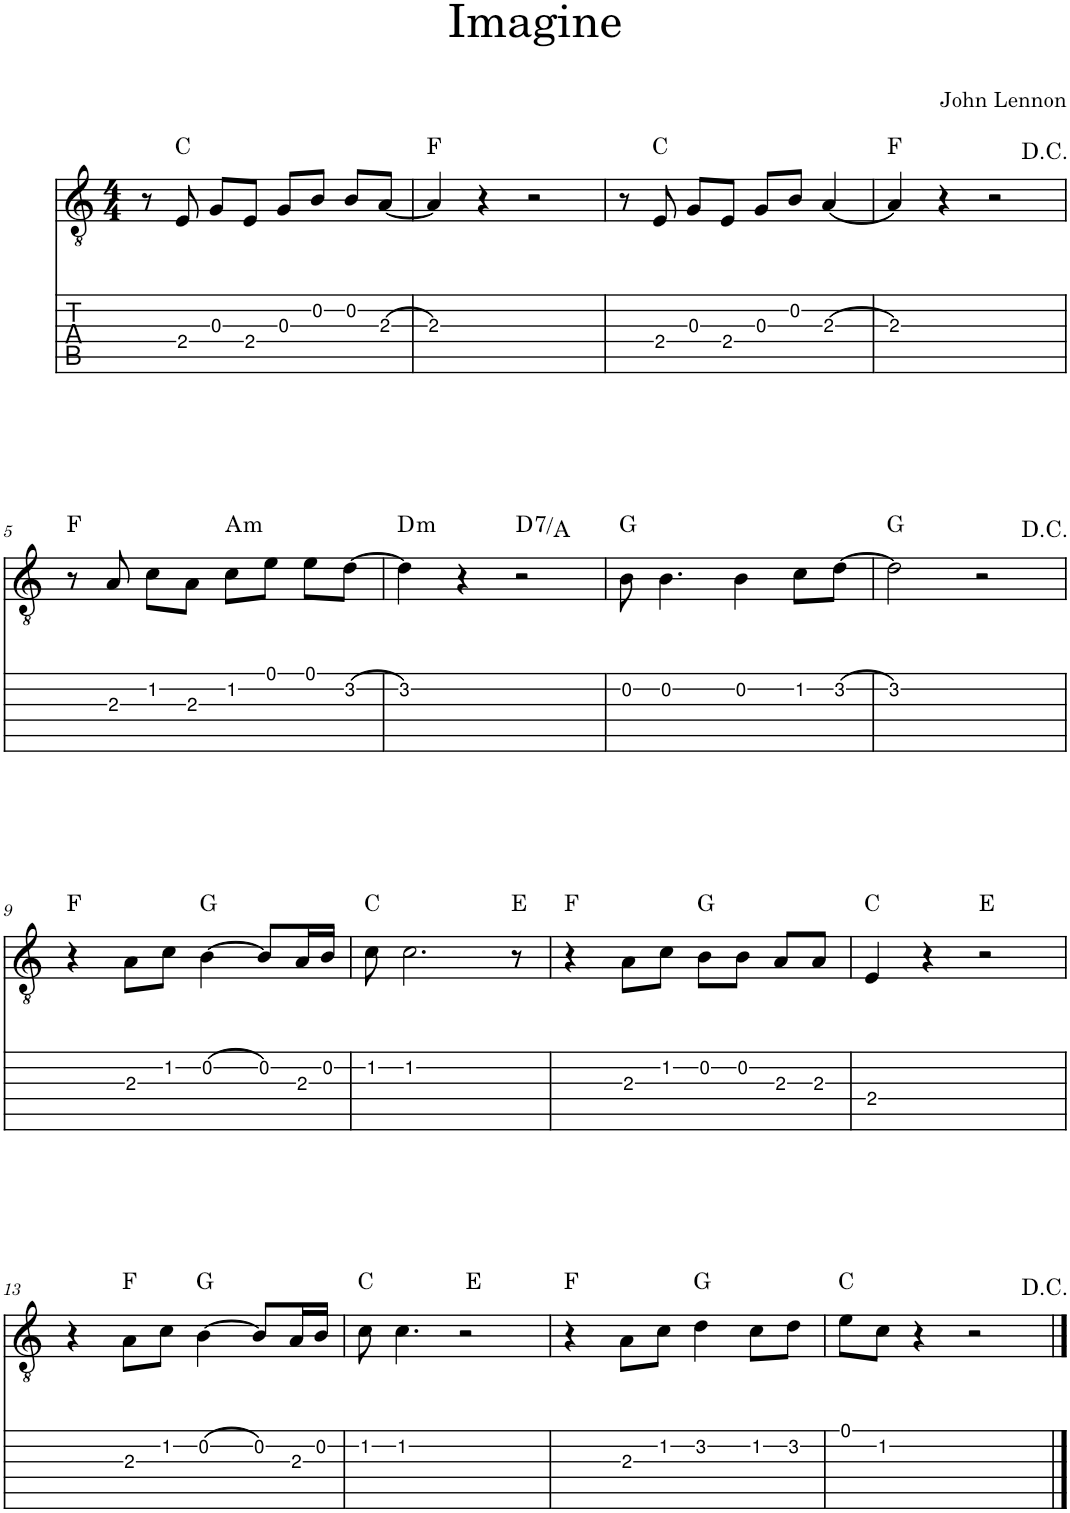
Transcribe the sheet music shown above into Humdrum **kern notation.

**kern	**kern	**harte
*part1	*part1	*part1
*staff2	*staff1	*
*I"Guitar	*	*
*I'Guit.	*	*
*stria6	*	*
*	*clefGv2	*
*k[]	*k[]	*
*M4/4	*M4/4	*
=1	=1	=1
8r	8r	.
8E	8E/	C:maj
8GL	8G/L	.
8EJ	8E/J	.
8GL	8G/L	.
8BJ	8B/J	.
8BL	8B/L	.
[8AJ	[8A/J	.
=2	=2	=2
4A]	4A/]	F:maj
4r	4r	.
2r	2r	.
=3	=3	=3
8r	8r	.
8E	8E/	C:maj
8GL	8G/L	.
8EJ	8E/J	.
8GL	8G/L	.
8BJ	8B/J	.
[4A	[4A/	.
=4	=4	=4
4A]	4A/]	F:maj
4r	4r	.
2r	2r	.
!!LO:LB:g=z
=5	=5	=5
8r	8r	F:maj
8A	8A/	.
8cL	8c\L	.
8AJ	8A\J	.
!	!	!LO:H:kt=m
8cL	8c\L	A:min
8eJ	8e\J	.
8eL	8e\L	.
[8dJ	[8d\J	.
=6	=6	=6
!	!	!LO:H:kt=m
4d]	4d\]	D:min
4r	4r	.
!	!	!LO:H:kt=7
2r	2r	D:7/5
=7	=7	=7
8B	8B\	G:maj
4.B	4.B\	.
4B	4B\	.
8cL	8c\L	.
[8dJ	[8d\J	.
=8	=8	=8
2d]	2d\]	G:maj
2r	2r	.
!!LO:LB:g=z
=9	=9	=9
4r	4r	F:maj
8AL	8A\L	.
8cJ	8c\J	.
[4B	[4B\	G:maj
8BL]	8B/L]	.
16AL	16A/L	.
16BJJ	16B/JJ	.
=10	=10	=10
8c	8c\	C:maj
2.c	2.c\	.
8r	8r	E:maj
=11	=11	=11
4r	4r	F:maj
8AL	8A\L	.
8cJ	8c\J	.
8BL	8B\L	G:maj
8BJ	8B\J	.
8AL	8A/L	.
8AJ	8A/J	.
=12	=12	=12
4E	4E/	C:maj
4r	4r	.
2r	2r	E:maj
!!LO:LB:g=z
=13	=13	=13
4r	4r	.
8AL	8A\L	F:maj
8cJ	8c\J	.
[4B	[4B\	G:maj
8BL]	8B/L]	.
16AL	16A/L	.
16BJJ	16B/JJ	.
=14	=14	=14
8c	8c\	C:maj
4.c	4.c\	.
2r	2r	E:maj
=15	=15	=15
4r	4r	F:maj
8AL	8A\L	.
8cJ	8c\J	.
4d	4d\	G:maj
8cL	8c\L	.
8dJ	8d\J	.
=16	=16	=16
8eL	8e\L	C:maj
8cJ	8c\J	.
4r	4r	.
2r	2r	.
==	==	==
*-	*-	*-
